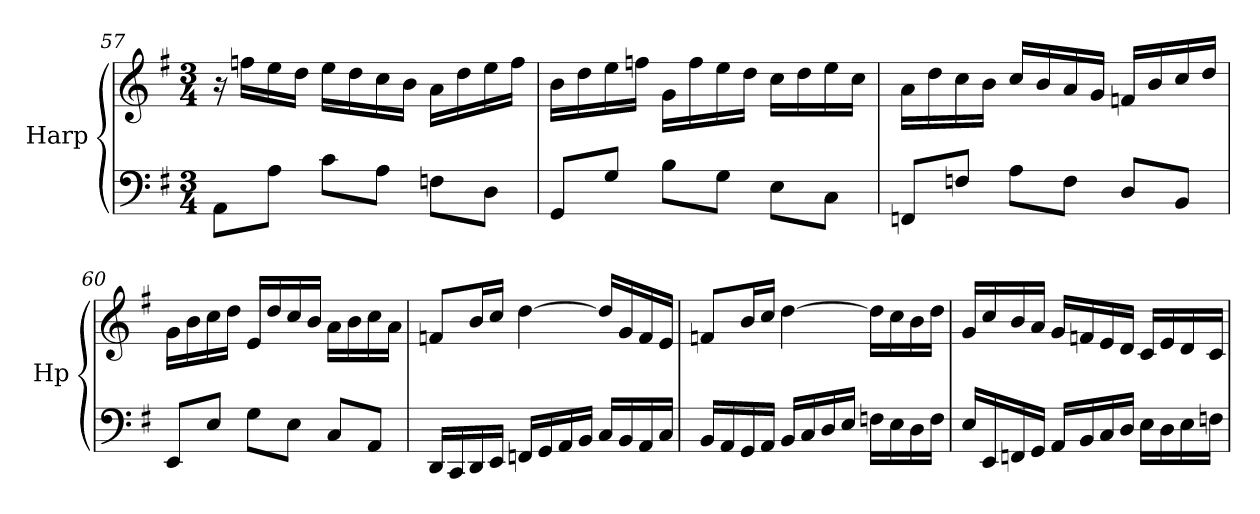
**kern	**kern
*part1	*part1
*staff2	*staff1
*I"Harp	*
*I'Hp	*
*clefF4	*clefG2
*k[f#]	*k[f#]
*M3/4	*M3/4
=57	=57
8AA\L	16r
.	16ffn\LL
8A\J	16ee\
.	16dd\JJ
8c\L	16ee\LL
.	16dd\
8A\J	16cc\
.	16b\JJ
8Fn\L	16a\LL
.	16dd\
8D\J	16ee\
.	16ff\JJ
!!LO:LB:g=z
=58	=58
8GG/L	16b\LL
.	16dd\
8G/J	16ee\
.	16ffn\JJ
8B\L	16g\LL
.	16ff\
8G\J	16ee\
.	16dd\JJ
8E\L	16cc\LL
.	16dd\
8C\J	16ee\
.	16cc\JJ
=59	=59
8FFn/L	16a\LL
.	16dd\
8Fn/J	16cc\
.	16b\JJ
8A\L	16cc/LL
.	16b/
8F\J	16a/
.	16g/JJ
8D/L	16fn/LL
.	16b/
8BB/J	16cc/
.	16dd/JJ
=60	=60
8EE/L	16g\LL
.	16b\
8E/J	16cc\
.	16dd\JJ
8G\L	16e/LL
.	16dd/
8E\J	16cc/
.	16b/JJ
8C/L	16a\LL
.	16b\
8AA/J	16cc\
.	16a\JJ
!!LO:LB:g=z
=61	=61
16DD/LL	8fn/L
16CC/	.
16DD/	16b/L
16EE/JJ	16cc/JJ
16FFn/LL	[4dd\
16GG/	.
16AA/	.
16BB/JJ	.
16C/LL	16dd/LL]
16BB/	16g/
16AA/	16f/
16C/JJ	16e/JJ
=62	=62
16BB/LL	8fn/L
16AA/	.
16GG/	16b/L
16AA/JJ	16cc/JJ
16BB/LL	[4dd\
16C/	.
16D/	.
16E/JJ	.
16Fn\LL	16dd\LL]
16E\	16cc\
16D\	16b\
16F\JJ	16dd\JJ
=63	=63
16E/LL	16g/LL
16EE/	16cc/
16FFn/	16b/
16GG/JJ	16a/JJ
16AA/LL	16g/LL
16BB/	16fn/
16C/	16e/
16D/JJ	16d/JJ
16E\LL	16c/LL
16D\	16e/
16E\	16d/
16Fn\JJ	16c/JJ
=	=
*-	*-
